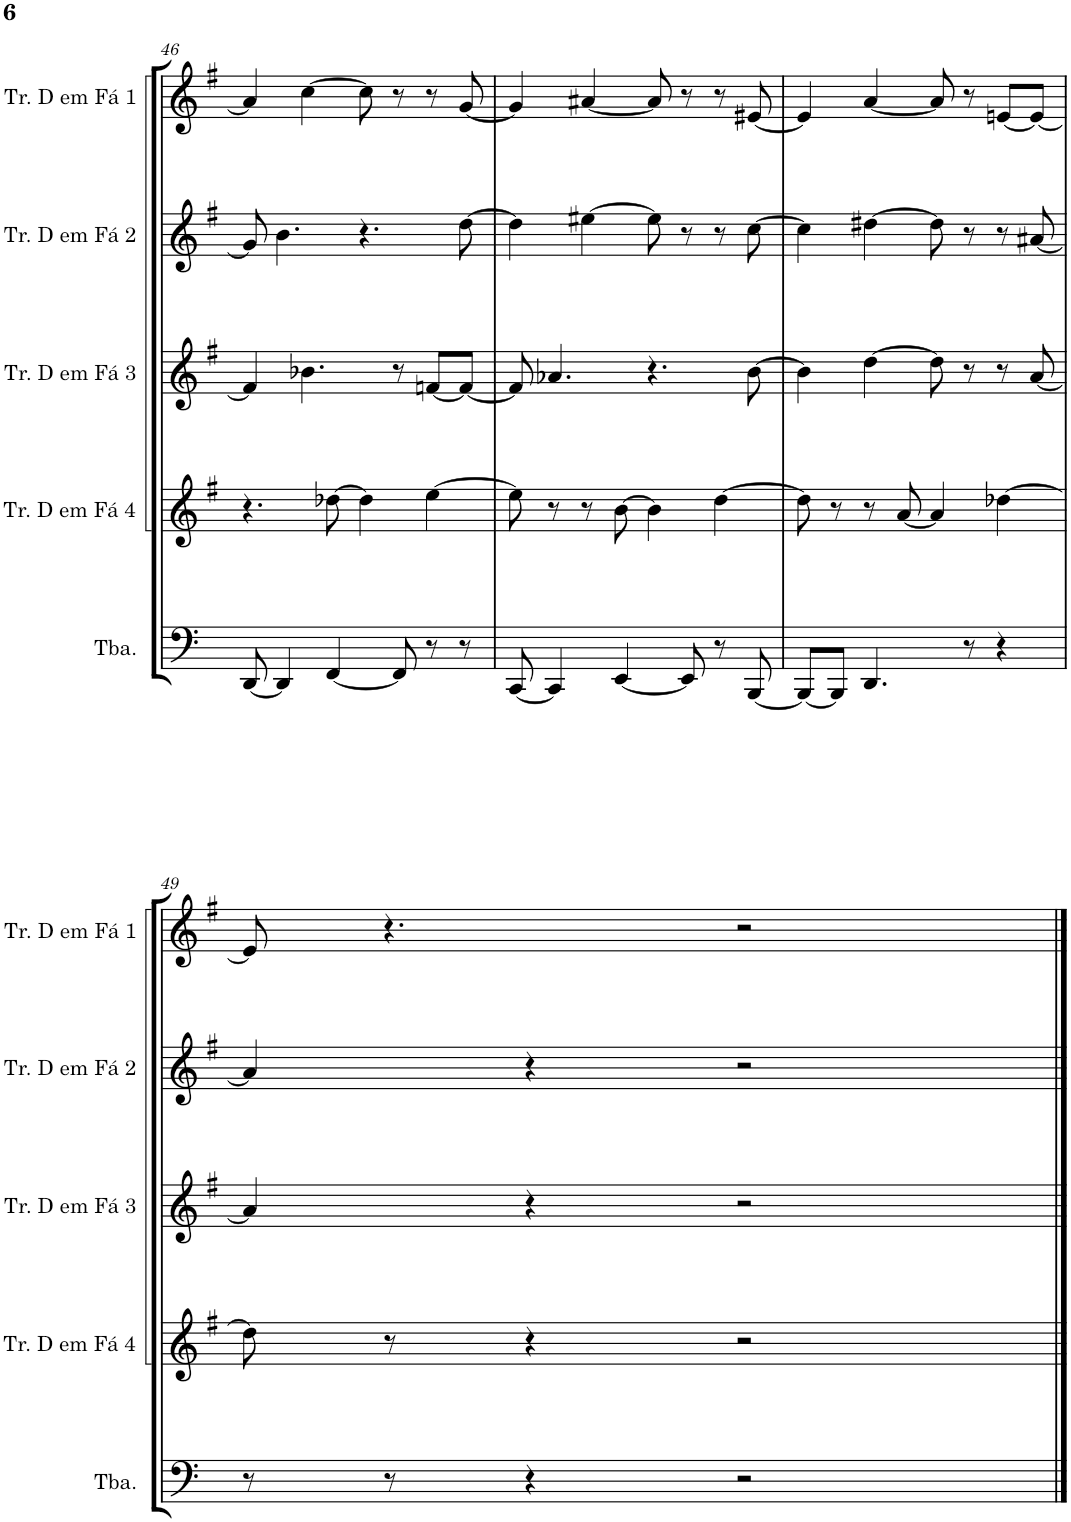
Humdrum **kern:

**kern	**kern	**kern	**kern	**kern
*part5	*part4	*part3	*part2	*part1
*staff5	*staff4	*staff3	*staff2	*staff1
*I"Tuba	*I"Trompa em Fá 4	*I"Trompa em Fá 3	*I"Trompa em Fá 2	*I"Trompa em Fá 1
*I'Tba.	*	*	*	*
!!LO:PB:g=z
*clefF4	*clefG2	*clefG2	*clefG2	*clefG2
*	*Trd4c7	*Trd4c7	*Trd4c7	*Trd4c7
*k[]	*k[f#]	*k[f#]	*k[f#]	*k[f#]
*M4/4	*M4/4	*M4/4	*M4/4	*M4/4
=46	=46	=46	=46	=46
[8DD/	4.r	4f#/]	8g#/]	4a/]
4DD/]	.	.	4.b\	.
.	.	4.b-X\	.	[4cc\
[4FF/	[8dd-X\	.	.	.
.	4dd-\]	.	4.r	8cc\]
8FF/]	.	8r	.	8r
8r	[4ee\	[8fn/L	.	8r
8r	.	8f/J_	[8dd\	[8g/
=47	=47	=47	=47	=47
[8CC/	8ee\]	8f/]	4dd\]	4g/]
4CC/]	8r	4.a-X/	.	.
.	8r	.	[4ee#X\	[4a#X/
[4EE/	[8b\	.	.	.
.	4b\]	4.r	8ee#\]	8a#/]
8EE/]	.	.	8r	8r
8r	[4dd\	.	8r	8r
[8BBB/	.	[8b\	[8cc\	[8e#X/
=48	=48	=48	=48	=48
8BBB/L_	8dd\]	4b\]	4cc\]	4e#/]
8BBB/J]	8r	.	.	.
4.DD/	8r	[4dd\	[4dd#X\	[4a/
.	[8a/	.	.	.
.	4a/]	8dd\]	8dd#\]	8a/]
8r	.	8r	8r	8r
4r	[4dd-X\	8r	8r	[8en/L
.	.	[8a/	[8a#X/	8e/J_
!!LO:LB:g=z
=49	=49	=49	=49	=49
8r	8dd-\]	4a/]	4a#/]	8e/]
8r	8r	.	.	4.r
4r	4r	4r	4r	.
2r	2r	2r	2r	2r
==	==	==	==	==
*-	*-	*-	*-	*-
